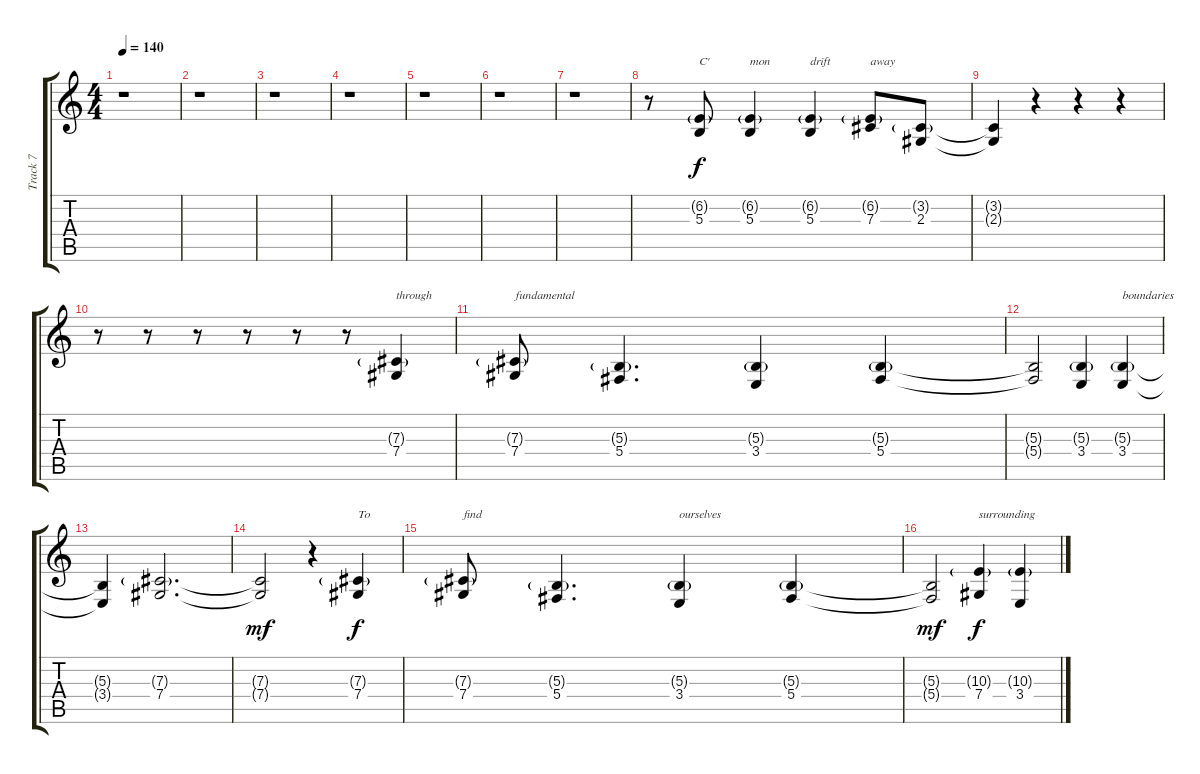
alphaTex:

\track ("Track 7" "Track 7") {instrument frenchhorn}
\staff {score tabs}
\tuning (Eb4 Bb3 Gb3 Db3 Ab2 Db2) {hide}
\ts (4 4)
\tempo 140
\clef g2
\ks c
r.1{dy f} |
r.1 |
r.1 |
r.1 |
r.1 |
r.1 |
r.1 |
r.8 (6.2{g} 5.3).8{txt "C'"} (6.2{g} 5.3).4{txt "mon"} (6.2{g} 5.3).4{txt "drift"} (6.2{g} 7.3).8{txt "away"} (3.2{g} 2.3).8 |
(3.2{t} 2.3{t}).4 r.4 r.4 r.4 |
r.8 r.8 r.8 r.8 r.8 r.8 (7.3{g} 7.4).4{txt "through"} |
(7.3{g} 7.4).8{txt "fundamental"} (5.3{g} 5.4).4{d} (5.3{g} 3.4).4 (5.3{g} 5.4).4 |
(5.3{t} 5.4{t}).2 (5.3{g} 3.4).4 (5.3{g} 3.4).4{txt "boundaries"} |
(5.3{t} 3.4{t}).4 (7.3{g} 7.4).2{d} |
(7.3{t} 7.4{t}).2{dy mf} r.4 (7.3{g} 7.4).4{txt "To" dy f} |
(7.3{g} 7.4).8{txt "find"} (5.3{g} 5.4).4{d} (5.3{g} 3.4).4{txt "ourselves"} (5.3{g} 5.4).4 |
(5.3{t} 5.4{t}).2{dy mf} (10.3{g} 7.4).4{txt "surrounding" dy f} (10.3{g} 3.4).4
